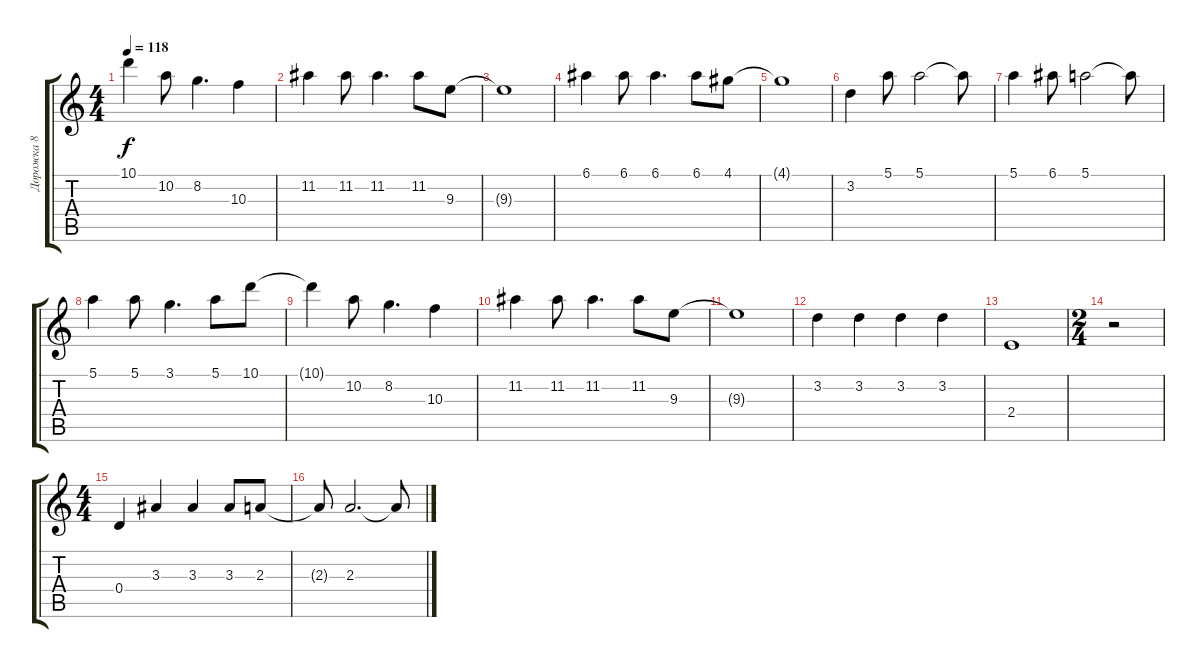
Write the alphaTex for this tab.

\track ("Дорожка 8" "Дорожка 8") {instrument guitarharmonics}
\staff {score tabs}
\tuning (E4 B3 G3 D3 A2 E2) {hide}
\ts (4 4)
\tempo 118
\clef g2
\ks c
10.1{t}.4{dy f} 10.2.8 8.2.4{d} 10.3.4 |
11.2.4 11.2.8 11.2.4{d} 11.2.8 9.3.8 |
9.3{t}.1 |
6.1.4 6.1.8 6.1.4{d} 6.1.8 4.1.8 |
4.1{t}.1 |
3.2.4 5.1.8 5.1.2 5.1{t}.8 |
5.1.4 6.1.8 5.1.2 5.1{t}.8 |
5.1.4 5.1.8 3.1.4{d} 5.1.8 10.1.8 |
10.1{t}.4 10.2.8 8.2.4{d} 10.3.4 |
11.2.4 11.2.8 11.2.4{d} 11.2.8 9.3.8 |
9.3{t}.1 |
3.2.4 3.2.4 3.2.4 3.2.4 |
2.4.1 |
\ts (2 4)
r.2 |
\ts (4 4)
0.4.4 3.3.4 3.3.4 3.3.8 2.3.8 |
2.3{t}.8 2.3.2{d} 2.3{t}.8
